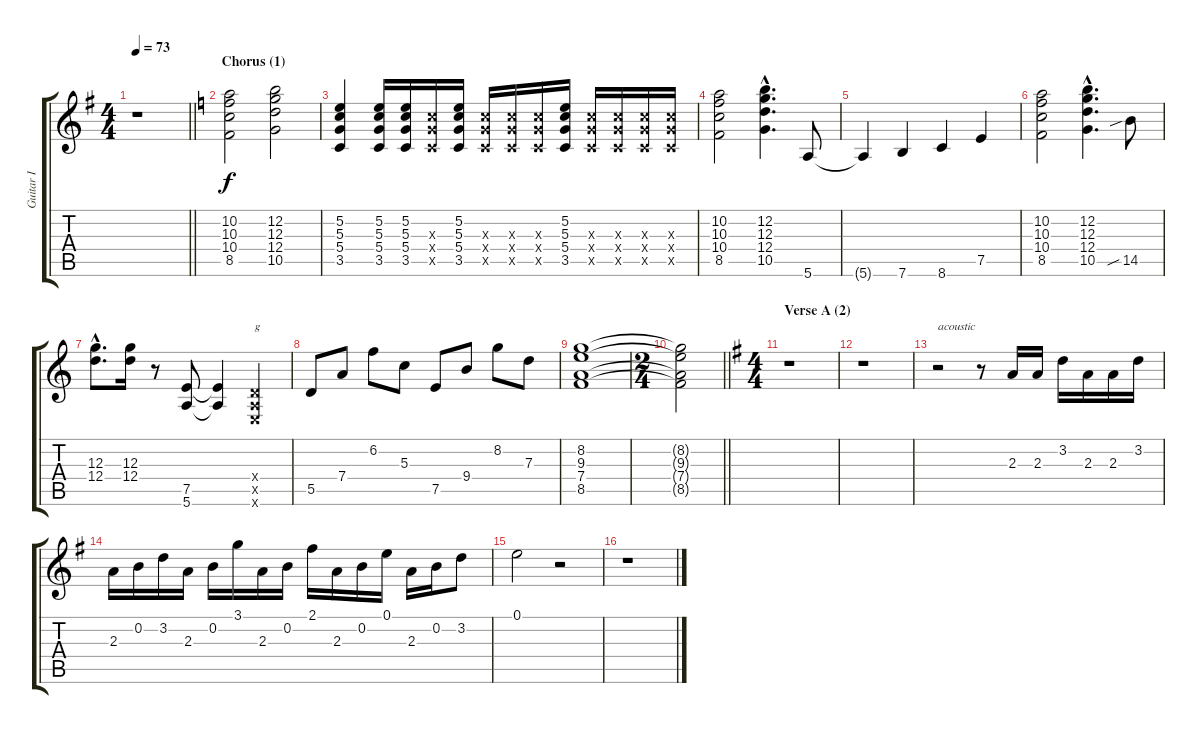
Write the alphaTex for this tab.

\track ("Guitar I" "Guitar I") {instrument electricguitarjazz}
\staff {score tabs}
\tuning (E4 B3 G3 D3 A2 E2) {hide}
\ts (4 4)
\tempo 73
\clef g2
\barLineRight lightlight
\ks g
r.1{dy f} |
\section ("" "Chorus (1)")
\ks c
(10.2 10.3 10.4 8.5).2{instrument distortionguitar} (12.2 12.3 12.4 10.5).2 |
(5.2 5.3 5.4 3.5).4 (5.2 5.3 5.4 3.5).16 (5.2 5.3 5.4 3.5).16 (5.3{x} 5.4{x} 3.5{x}).16 (5.2 5.3 5.4 3.5).16 (5.3{x} 5.4{x} 3.5{x}).16 (5.3{x} 5.4{x} 3.5{x}).16 (5.3{x} 5.4{x} 3.5{x}).16 (5.2 5.3 5.4 3.5).16 (5.3{x} 5.4{x} 3.5{x}).16 (5.3{x} 5.4{x} 3.5{x}).16 (5.3{x} 5.4{x} 3.5{x}).16 (5.3{x} 5.4{x} 3.5{x}).16 |
(10.2 10.3 10.4 8.5).2 (12.2{hac} 12.3{hac} 12.4{hac} 10.5{hac}).4{d} 5.6.8 |
5.6{t}.4 7.6.4 8.6.4 7.5.4 |
(10.2 10.3 10.4 8.5).2 (12.2{hac} 12.3{hac} 12.4{hac} 10.5{hac}).4{d} 14.5{sib}.8 |
(12.3{hac} 12.4{hac}).8{d} (12.3 12.4).16 r.8 (7.5 5.6).8 (7.5{t} 5.6{t}).4 (0.4{x} 0.5{x} 0.6{x}).4{txt "g"} |
5.5.8 7.4.8 6.2.8 5.3.8 7.5.8 9.4.8 8.2.8 7.3.8 |
(8.2 9.3 7.4 8.5).1 |
\ts (2 4)
\barLineRight lightlight
(8.2{t} 9.3{t} 7.4{t} 8.5{t}).2 |
\ts (4 4)
\section ("" "Verse A (2)")
\ks g
r.1 |
r.1 |
r.2{txt "acoustic" instrument acousticguitarsteel} r.8 2.3.16 2.3.16 3.2.16 2.3.16 2.3.16 3.2.16 |
2.3.16 0.2.16 3.2.16 2.3.16 0.2.16 3.1.16 2.3.16 0.2.16 2.1.16 2.3.16 0.2.16 0.1.16 2.3.16 0.2.16 3.2.8 |
0.1.2 r.2 |
r.1
